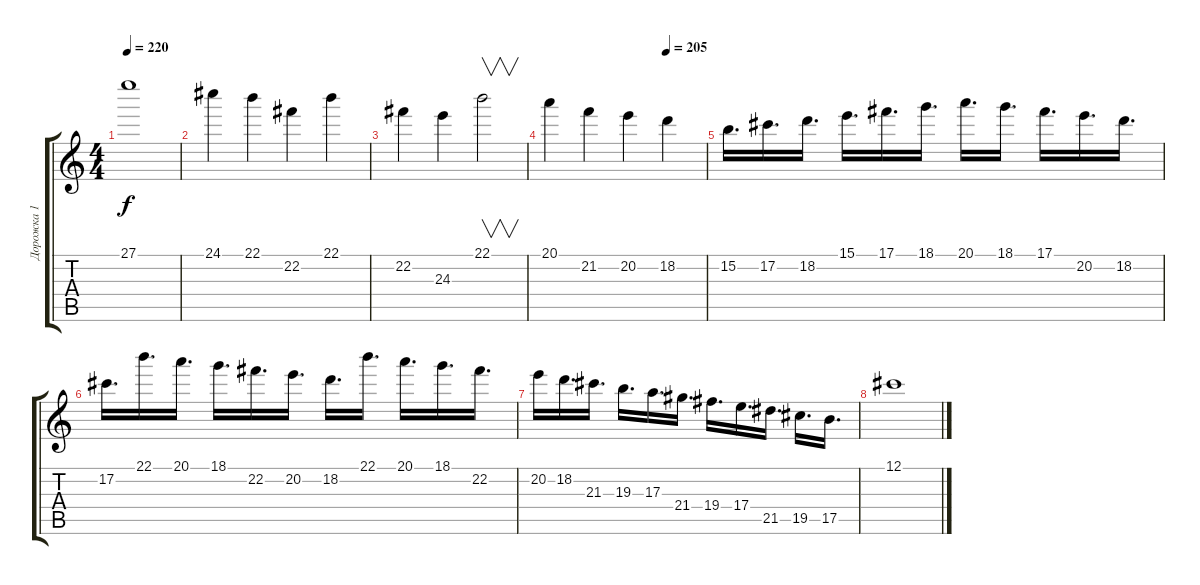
\track ("Дорожка 1" "Дорожка 1") {instrument distortionguitar}
\staff {score tabs}
\tuning (Db4 Ab3 E3 B2 Gb2 Db2) {hide}
\ts (4 4)
\tempo 220
\clef g2
\ks c
27.1{t}.1{dy f} |
24.1.4 22.1.4 22.2.4 22.1.4 |
22.2.4 24.3.4 22.1.2{v} |
\tempo (205 0.75)
20.1.4 21.2.4 20.2.4 18.2.4 |
15.2.16{d} 17.2.16{d} 18.2.16{d} 15.1.16{d} 17.1.16{d} 18.1.16{d} 20.1.16{d} 18.1.16{d} 17.1.16{d} 20.2.16{d} 18.2.16{d} |
17.2.16{d} 22.1.16{d} 20.1.16{d} 18.1.16{d} 22.2.16{d} 20.2.16{d} 18.2.16{d} 22.1.16{d} 20.1.16{d} 18.1.16{d} 22.2.16{d} |
20.2.16 18.2.16{d} 21.3.16{d} 19.3.16{d} 17.3.16{d} 21.4.16{d} 19.4.16{d} 17.4.16{d} 21.5.16{d} 19.5.16{d} 17.5.16{d} |
12.1.1
